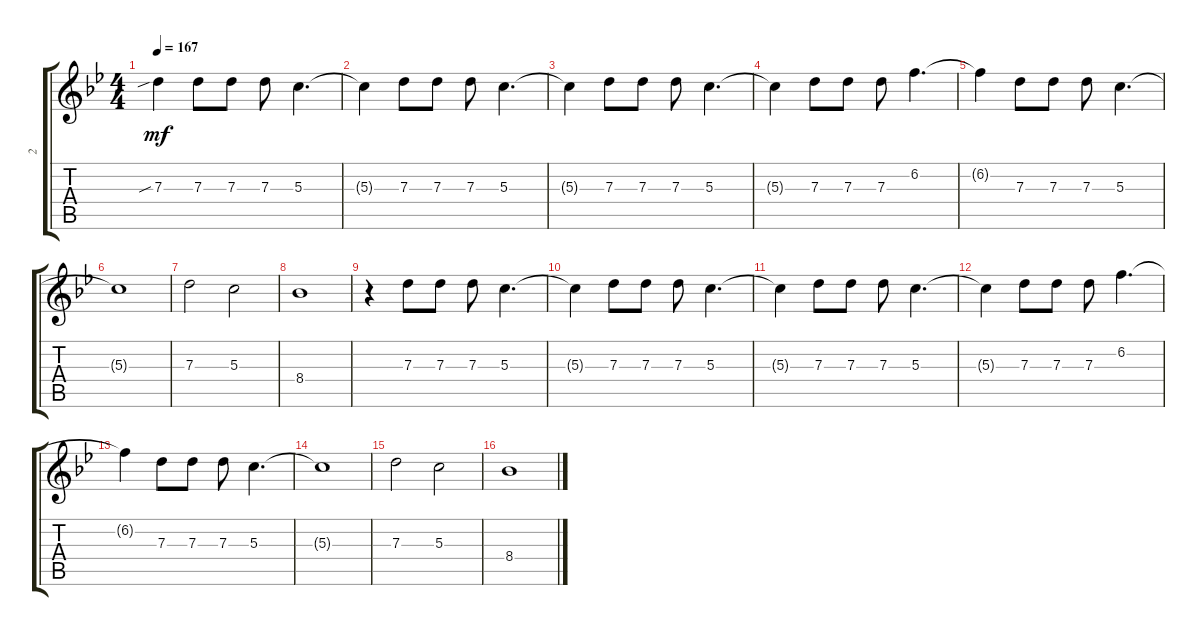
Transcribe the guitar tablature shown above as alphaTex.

\track ("2" "2") {instrument overdrivenguitar}
\staff {score tabs}
\tuning (E4 B3 G3 D3 A2 E2) {hide}
\ts (4 4)
\tempo 167
\clef g2
\ks bb
7.3{sib}.4{dy mf} 7.3.8 7.3.8 7.3.8 5.3.4{d} |
5.3{t}.4 7.3.8 7.3.8 7.3.8 5.3.4{d} |
5.3{t}.4 7.3.8 7.3.8 7.3.8 5.3.4{d} |
5.3{t}.4 7.3.8 7.3.8 7.3.8 6.2.4{d} |
6.2{t}.4 7.3.8 7.3.8 7.3.8 5.3.4{d} |
5.3{t}.1 |
7.3.2 5.3.2 |
8.4.1 |
r.4 7.3.8 7.3.8 7.3.8 5.3.4{d} |
5.3{t}.4 7.3.8 7.3.8 7.3.8 5.3.4{d} |
5.3{t}.4 7.3.8 7.3.8 7.3.8 5.3.4{d} |
5.3{t}.4 7.3.8 7.3.8 7.3.8 6.2.4{d} |
6.2{t}.4 7.3.8 7.3.8 7.3.8 5.3.4{d} |
5.3{t}.1 |
7.3.2 5.3.2 |
8.4.1
